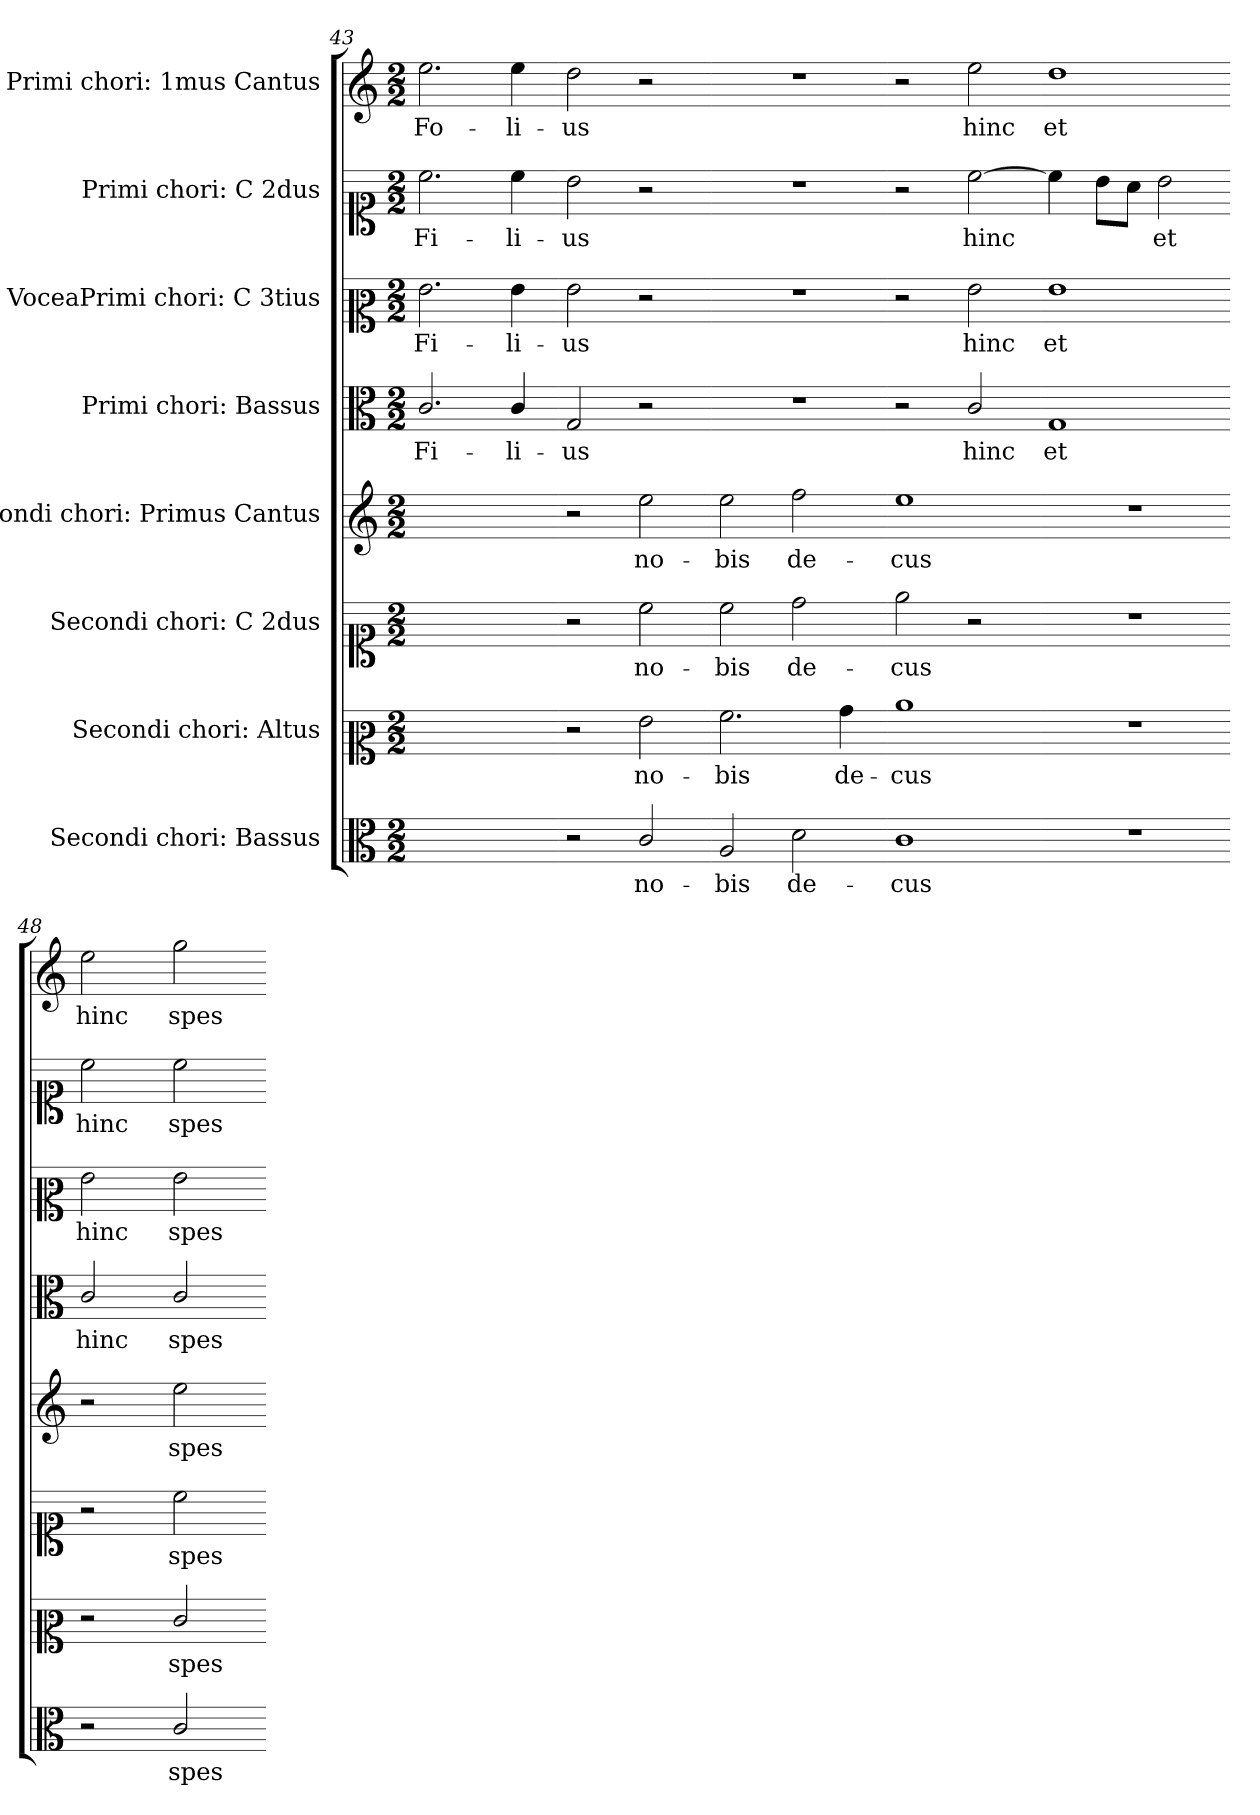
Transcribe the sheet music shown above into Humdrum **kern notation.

**kern	**text	**kern	**text	**kern	**text	**kern	**text	**kern	**text	**kern	**text	**kern	**text	**kern	**text
*part8	*part8	*part7	*part7	*part6	*part6	*part5	*part5	*part4	*part4	*part3	*part3	*part2	*part2	*part1	*part1
*staff8	*staff8	*staff7	*staff7	*staff6	*staff6	*staff5	*staff5	*staff4	*staff4	*staff3	*staff3	*staff2	*staff2	*staff1	*staff1
*I"Secondi chori: Bassus	*	*I"Secondi chori: Altus	*	*I"Secondi chori: C 2dus	*	*I"Secondi chori: Primus Cantus	*	*I"Primi chori: Bassus	*	*I"VoceaPrimi chori: C 3tius	*	*I"Primi chori: C 2dus	*	*I"Primi chori: 1mus Cantus	*
*clefC3	*	*clefC2	*	*clefC1	*	*clefG2	*	*clefC3	*	*clefC2	*	*clefC1	*	*clefG2	*
*k[]	*	*k[]	*	*k[]	*	*k[]	*	*k[]	*	*k[]	*	*k[]	*	*k[]	*
*C:	*	*C:	*	*C:	*	*C:	*	*C:	*	*C:	*	*C:	*	*C:	*
*M2/2	*	*M2/2	*	*M2/2	*	*M2/2	*	*M2/2	*	*M2/2	*	*M2/2	*	*M2/2	*
=43	=43	=43	=43	=43	=43	=43	=43	=43	=43	=43	=43	=43	=43	=43	=43
1ryy	.	1ryy	.	1ryy	.	1ryy	.	2.c/	Fi-	2.g\	Fi-	2.cc\	Fi-	2.ee\	Fo-
.	.	.	.	.	.	.	.	4c/	-li-	4g\	-li-	4cc\	-li-	4ee\	-li-
=44-	=44-	=44-	=44-	=44-	=44-	=44-	=44-	=44-	=44-	=44-	=44-	=44-	=44-	=44-	=44-
2r	.	2r	.	2r	.	2r	.	2G/	-us	2g\	-us	2b\	-us	2dd\	-us
2c/	no-	2g\	no-	2cc\	no-	2ee\	no-	2r	.	2r	.	2r	.	2r	.
=45-	=45-	=45-	=45-	=45-	=45-	=45-	=45-	=45-	=45-	=45-	=45-	=45-	=45-	=45-	=45-
2A/	-bis	2.a\	-bis	2cc\	-bis	2ee\	-bis	1r	.	1r	.	1r	.	1r	.
2d\	de-	.	.	2dd\	de-	2ff\	de-	.	.	.	.	.	.	.	.
.	.	4b\	de-	.	.	.	.	.	.	.	.	.	.	.	.
=46-	=46-	=46-	=46-	=46-	=46-	=46-	=46-	=46-	=46-	=46-	=46-	=46-	=46-	=46-	=46-
1c	-cus	1cc	-cus	2ee\	-cus	1ee	-cus	2r	.	2r	.	2r	.	2r	.
.	.	.	.	2r	.	.	.	2c/	hinc	2g\	hinc	[2cc\	hinc	2ee\	hinc
=47-	=47-	=47-	=47-	=47-	=47-	=47-	=47-	=47-	=47-	=47-	=47-	=47-	=47-	=47-	=47-
1r	.	1r	.	1r	.	1r	.	1G	et	1g	et	4cc\]	.	1dd	et
.	.	.	.	.	.	.	.	.	.	.	.	8b\L	.	.	.
.	.	.	.	.	.	.	.	.	.	.	.	8a\J	.	.	.
.	.	.	.	.	.	.	.	.	.	.	.	2b\	et	.	.
=48-	=48-	=48-	=48-	=48-	=48-	=48-	=48-	=48-	=48-	=48-	=48-	=48-	=48-	=48-	=48-
2r	.	2r	.	2r	.	2r	.	2c/	hinc	2g\	hinc	2cc\	hinc	2ee\	hinc
2c/	spes	2e/	spes	2cc\	spes	2ee\	spes	2c/	spes	2g\	spes	2cc\	spes	2gg\	spes
=-	=-	=-	=-	=-	=-	=-	=-	=-	=-	=-	=-	=-	=-	=-	=-
*-	*-	*-	*-	*-	*-	*-	*-	*-	*-	*-	*-	*-	*-	*-	*-
